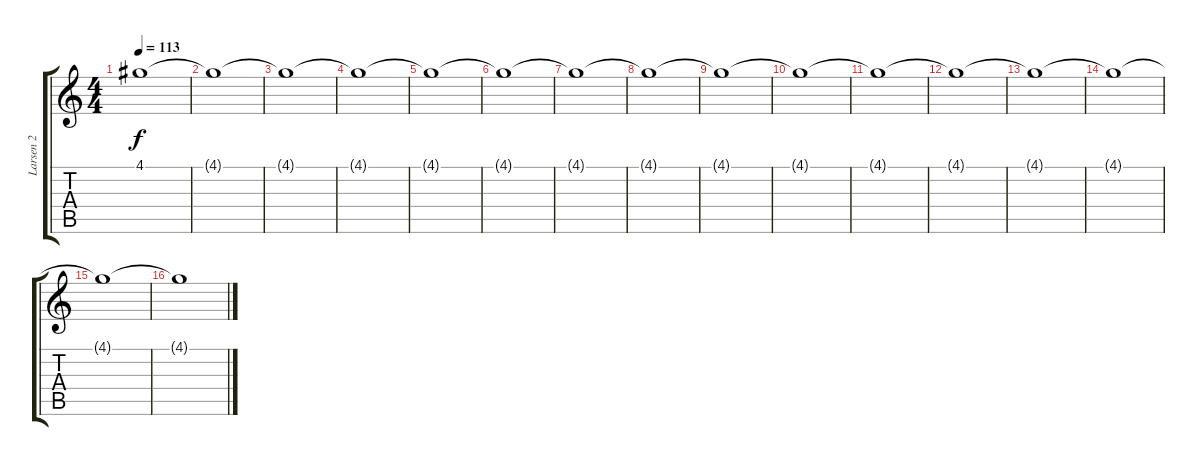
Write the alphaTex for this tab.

\track ("Larsen 2" "Larsen 2") {instrument overdrivenguitar}
\staff {score tabs}
\tuning (E4 B3 G3 D3 A2 E2) {hide}
\ts (4 4)
\tempo 113
\clef g2
\ks c
4.1{t}.1{dy f} |
4.1{t}.1 |
4.1{t}.1 |
4.1{t}.1 |
4.1{t}.1 |
4.1{t}.1 |
4.1{t}.1 |
4.1{t}.1 |
4.1{t}.1 |
4.1{t}.1 |
4.1{t}.1 |
4.1{t}.1 |
4.1{t}.1 |
4.1{t}.1 |
4.1{t}.1 |
4.1{t}.1
